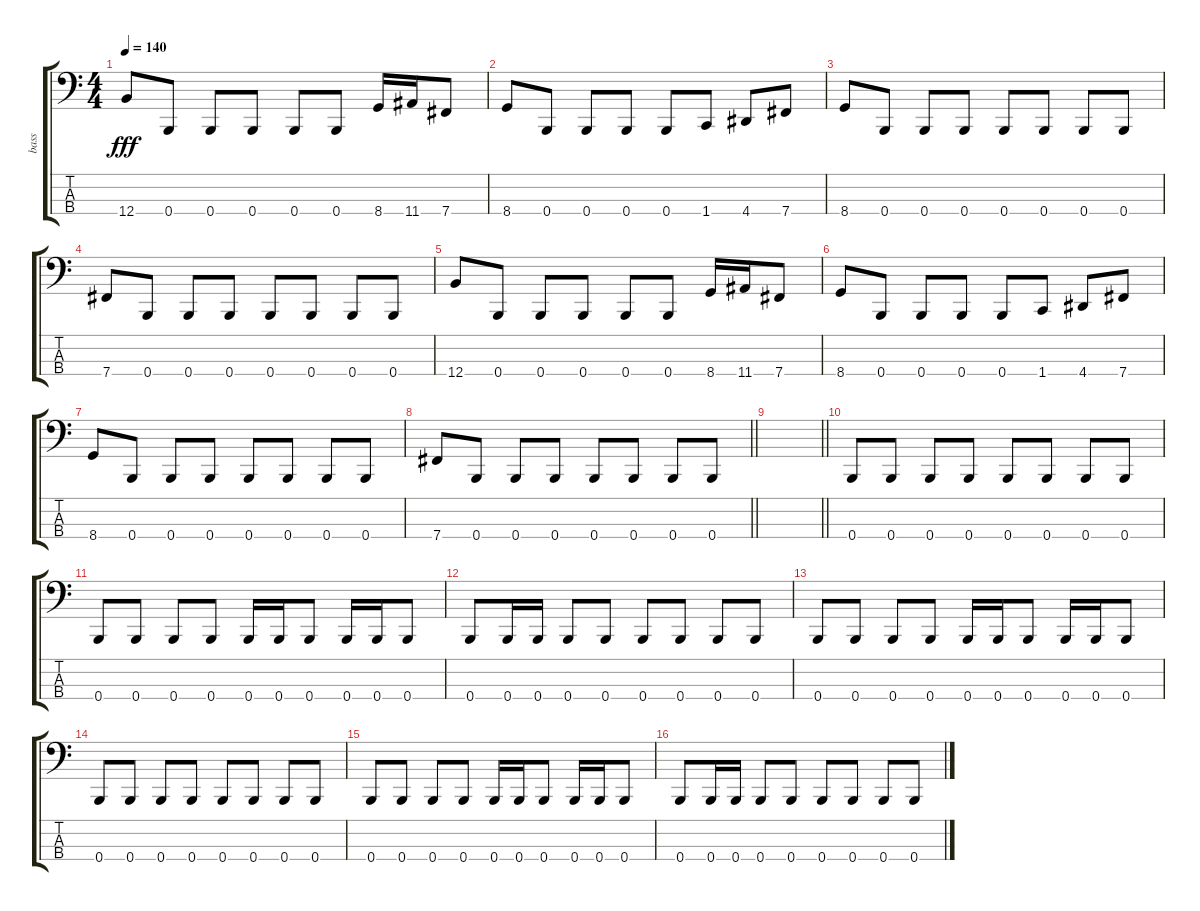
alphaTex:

\track ("bass" "bass") {instrument electricbasspick}
\staff {score tabs}
\tuning (E2 B1 Gb1 B0) {hide}
\ts (4 4)
\section ("" "")
\tempo 140
\clef f4
\ks c
12.4.8{dy fff} 0.4.8 0.4.8 0.4.8 0.4.8 0.4.8 8.4.16 11.4.16 7.4.8 |
8.4.8 0.4.8 0.4.8 0.4.8 0.4.8 1.4.8 4.4.8 7.4.8 |
8.4.8 0.4.8 0.4.8 0.4.8 0.4.8 0.4.8 0.4.8 0.4.8 |
7.4.8 0.4.8 0.4.8 0.4.8 0.4.8 0.4.8 0.4.8 0.4.8 |
12.4.8 0.4.8 0.4.8 0.4.8 0.4.8 0.4.8 8.4.16 11.4.16 7.4.8 |
8.4.8 0.4.8 0.4.8 0.4.8 0.4.8 1.4.8 4.4.8 7.4.8 |
8.4.8 0.4.8 0.4.8 0.4.8 0.4.8 0.4.8 0.4.8 0.4.8 |
\barLineRight lightlight
7.4.8 0.4.8 0.4.8 0.4.8 0.4.8 0.4.8 0.4.8 0.4.8 |
\barLineRight lightlight
|
\section ("" "")
0.4.8 0.4.8 0.4.8 0.4.8 0.4.8 0.4.8 0.4.8 0.4.8 |
0.4.8 0.4.8 0.4.8 0.4.8 0.4.16 0.4.16 0.4.8 0.4.16 0.4.16 0.4.8 |
0.4.8 0.4.16 0.4.16 0.4.8 0.4.8 0.4.8 0.4.8 0.4.8 0.4.8 |
0.4.8 0.4.8 0.4.8 0.4.8 0.4.16 0.4.16 0.4.8 0.4.16 0.4.16 0.4.8 |
0.4.8 0.4.8 0.4.8 0.4.8 0.4.8 0.4.8 0.4.8 0.4.8 |
0.4.8 0.4.8 0.4.8 0.4.8 0.4.16 0.4.16 0.4.8 0.4.16 0.4.16 0.4.8 |
0.4.8 0.4.16 0.4.16 0.4.8 0.4.8 0.4.8 0.4.8 0.4.8 0.4.8
